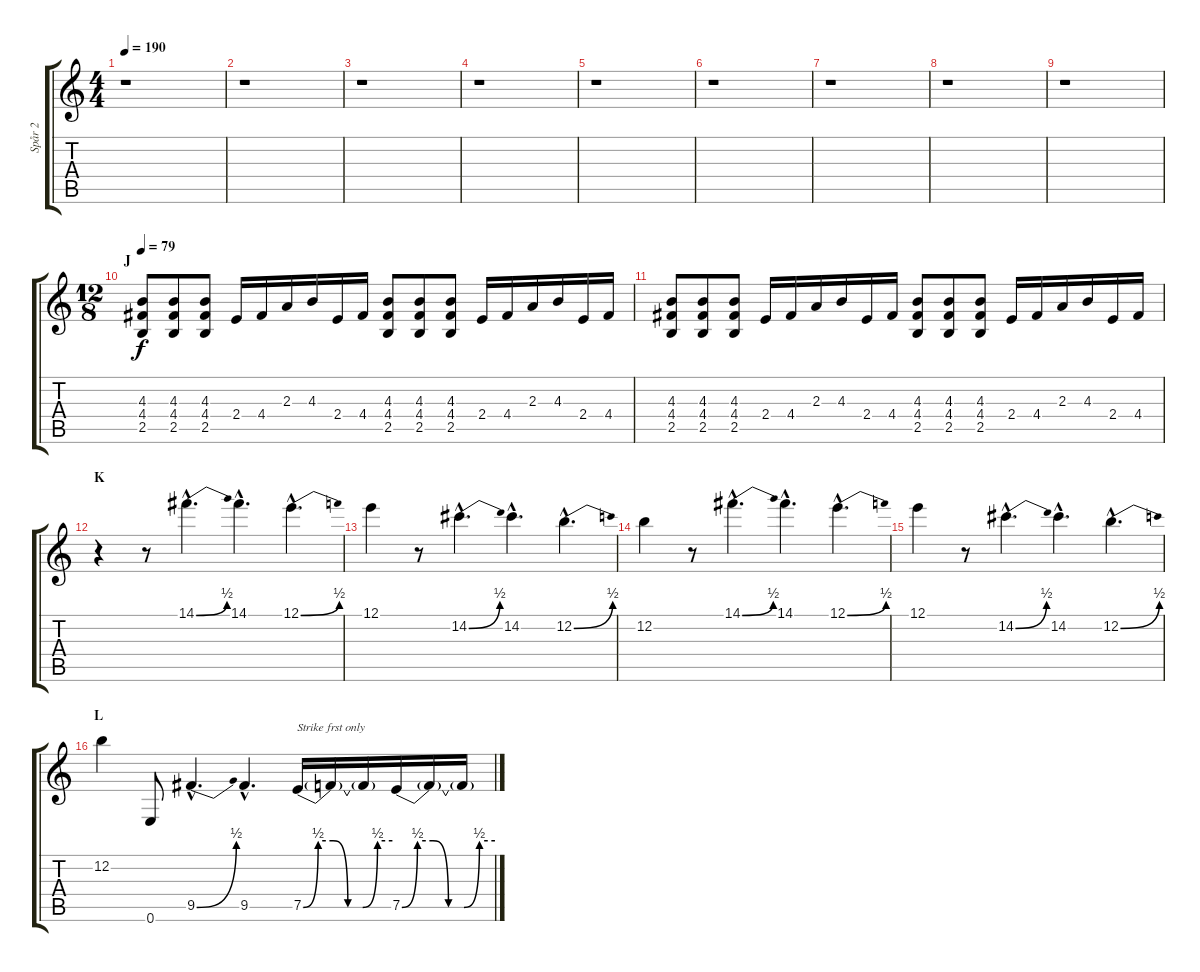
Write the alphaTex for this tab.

\track ("Spår 2" "Spår 2") {instrument distortionguitar}
\staff {score tabs}
\tuning (E4 B3 G3 D3 A2 E2) {hide}
\ts (4 4)
\tempo 190
\clef g2
\ks c
r.1{dy f} |
r.1 |
r.1 |
r.1 |
r.1 |
r.1 |
r.1 |
r.1 |
r.1 |
\ts (12 8)
\section ("" "J")
\tempo 79
(4.3 4.4 2.5).8 (4.3 4.4 2.5).8 (4.3 4.4 2.5).8 2.4.16 4.4.16 2.3.16 4.3.16 2.4.16 4.4.16 (4.3 4.4 2.5).8 (4.3 4.4 2.5).8 (4.3 4.4 2.5).8 2.4.16 4.4.16 2.3.16 4.3.16 2.4.16 4.4.16 |
(4.3 4.4 2.5).8 (4.3 4.4 2.5).8 (4.3 4.4 2.5).8 2.4.16 4.4.16 2.3.16 4.3.16 2.4.16 4.4.16 (4.3 4.4 2.5).8 (4.3 4.4 2.5).8 (4.3 4.4 2.5).8 2.4.16 4.4.16 2.3.16 4.3.16 2.4.16 4.4.16 |
\section ("" "K")
r.4 r.8 14.1{be (bend 0 0 60 2) hac}.4{d} 14.1{hac}.4{d} 12.1{be (bend 0 0 60 2) hac}.4{d} |
12.1.4 r.8 14.2{be (bend 0 0 60 2) hac}.4{d} 14.2{hac}.4{d} 12.2{be (bend 0 0 60 2) hac}.4{d} |
12.2.4 r.8 14.1{be (bend 0 0 60 2) hac}.4{d} 14.1{hac}.4{d} 12.1{be (bend 0 0 60 2) hac}.4{d} |
12.1.4 r.8 14.2{be (bend 0 0 60 2) hac}.4{d} 14.2{hac}.4{d} 12.2{be (bend 0 0 60 2) hac}.4{d} |
\section ("" "L")
12.2.4 0.6.8 9.5{be (bend 0 0 60 2) hac}.4{d} 9.5{hac}.4{d} 7.5{be (custom 0 0 10 2 20 2 30 0 40 0 50 2 60 2)}.16{txt "Strike frst only"} 7.5{t}.16 7.5{t}.16 7.5{be (custom 0 0 10 2 20 2 30 0 40 0 50 2 60 2)}.16 7.5{t}.16 7.5{t}.16
